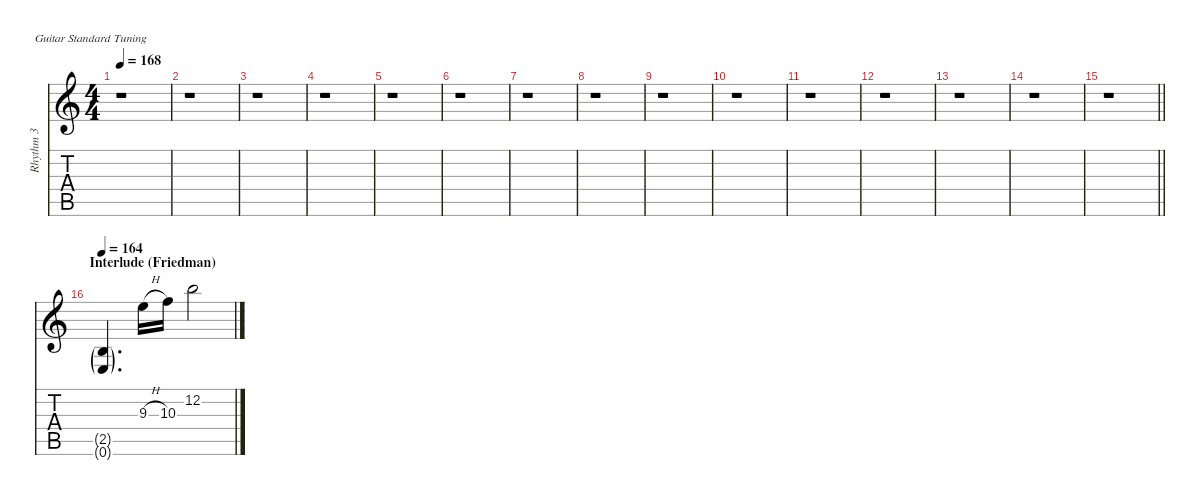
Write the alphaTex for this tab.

\defaultSystemsLayout 4
\hideDynamics
\bracketExtendMode nobrackets
\firstSystemTrackNameMode fullname
\otherSystemsTrackNameOrientation horizontal
\track ("Rhythm 3" "dist.guit.") {instrument distortionguitar}
\staff {score tabs}
\tuning (E4 B3 G3 D3 A2 E2)
\ts (4 4)
\tempo 168
\clef g2
\ks c
r.1{dy f beam Down} |
r.1{beam Down} |
r.1{beam Down} |
r.1{beam Down} |
r.1{beam Down} |
r.1{beam Down} |
r.1{beam Down} |
r.1{beam Down} |
r.1{beam Down} |
r.1{beam Down} |
r.1{beam Down} |
r.1{beam Down} |
r.1{beam Down} |
r.1{beam Down} |
\barLineRight lightlight
r.1{beam Down} |
\section ("" "Interlude (Friedman)")
\tempo 164
(0.6{g} 2.5{g}).4{d dy mf instrument acousticguitarsteel beam Up} 9.3{h}.16{dy f beam Down} 10.3.16{beam Down} 12.2.2{beam Down}
